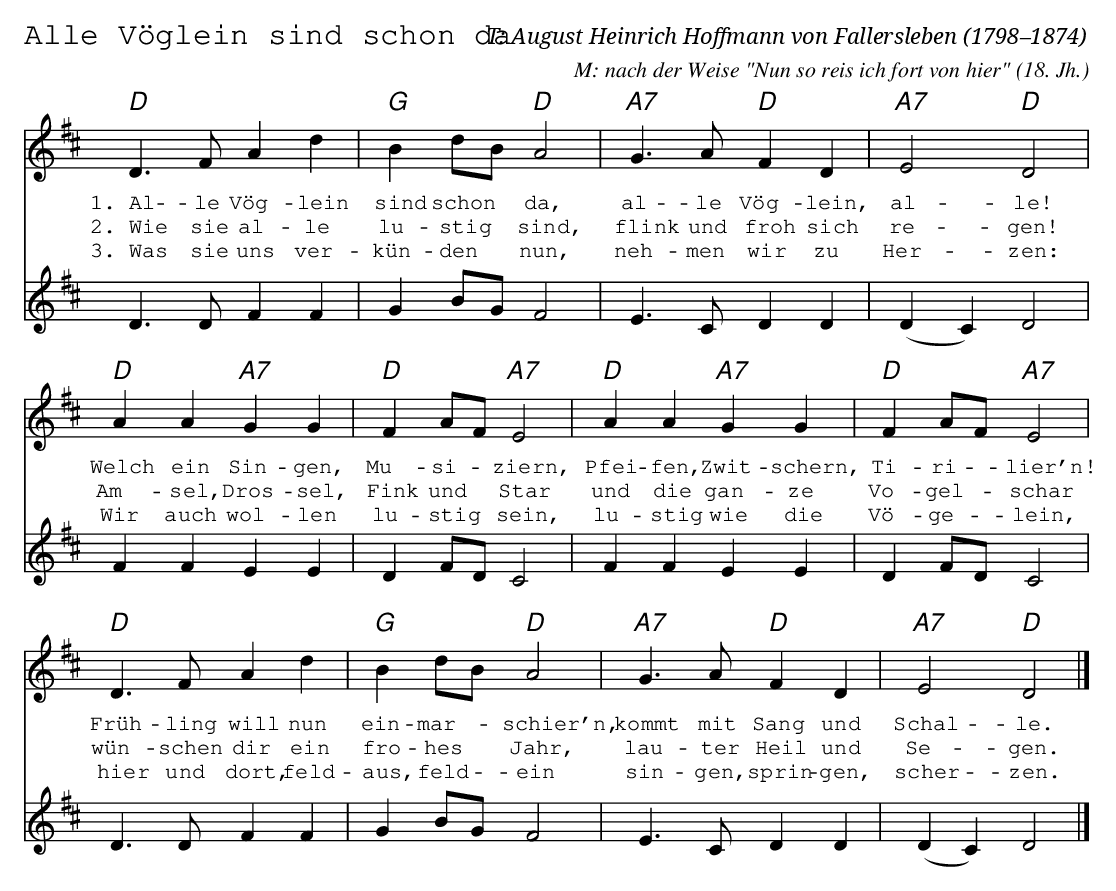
X:1
T:Alle Vöglein sind schon da
C:T: August Heinrich Hoffmann von Fallersleben (1798–1874)
C:M: nach der Weise "Nun so reis ich fort von hier" (18. Jh.)
%%score (1 2 3)
Q:1/4=100
K:D
V:1 treble
"D"D3FA2d2|"G"B2dB"D"A4|"A7"G3A"D"F2D2|"A7"E4"D"D4|
w:1.~Al-le Vög-lein sind schon* da, al-le Vög-lein, al-le!
w:2.~Wie sie al-le lu-stig* sind, flink und froh sich re-gen!
w:3.~Was sie uns ver-kün-den* nun, neh-men wir zu Her-zen:
"D"A2A2"A7"G2G2|"D"F2AF"A7"E4|"D"A2A2"A7"G2G2|"D"F2AF"A7"E4|$
w:Welch ein Sin-gen, Mu-si-*ziern, Pfei-fen, Zwit-schern, Ti-ri-*lier'n!
w:Am-sel, Dros-sel, Fink und* Star und die gan-ze Vo-gel--schar
w:Wir auch wol-len lu-stig* sein, lu-stig wie die Vö-ge--lein,
"D"D3FA2d2|"G"B2dB"D"A4|"A7"G3A"D"F2D2|"A7"E4"D"D4|]
w:Früh-ling will nun ein-mar-*schier'n, kommt mit Sang und Schal-le.
w:wün-schen dir ein fro-hes* Jahr, lau-ter Heil und Se-gen.
w:hier und dort, feld-aus, feld--ein sin-gen, sprin-gen, scher-zen.
V:3 treble
D3DF2F2|G2BGF4|E3CD2D2|(D2C2)D4|
F2F2E2E2|D2FDC4|F2F2E2E2|D2FDC4|$
D3DF2F2|G2BGF4|E3CD2D2|(D2C2)D4|]
